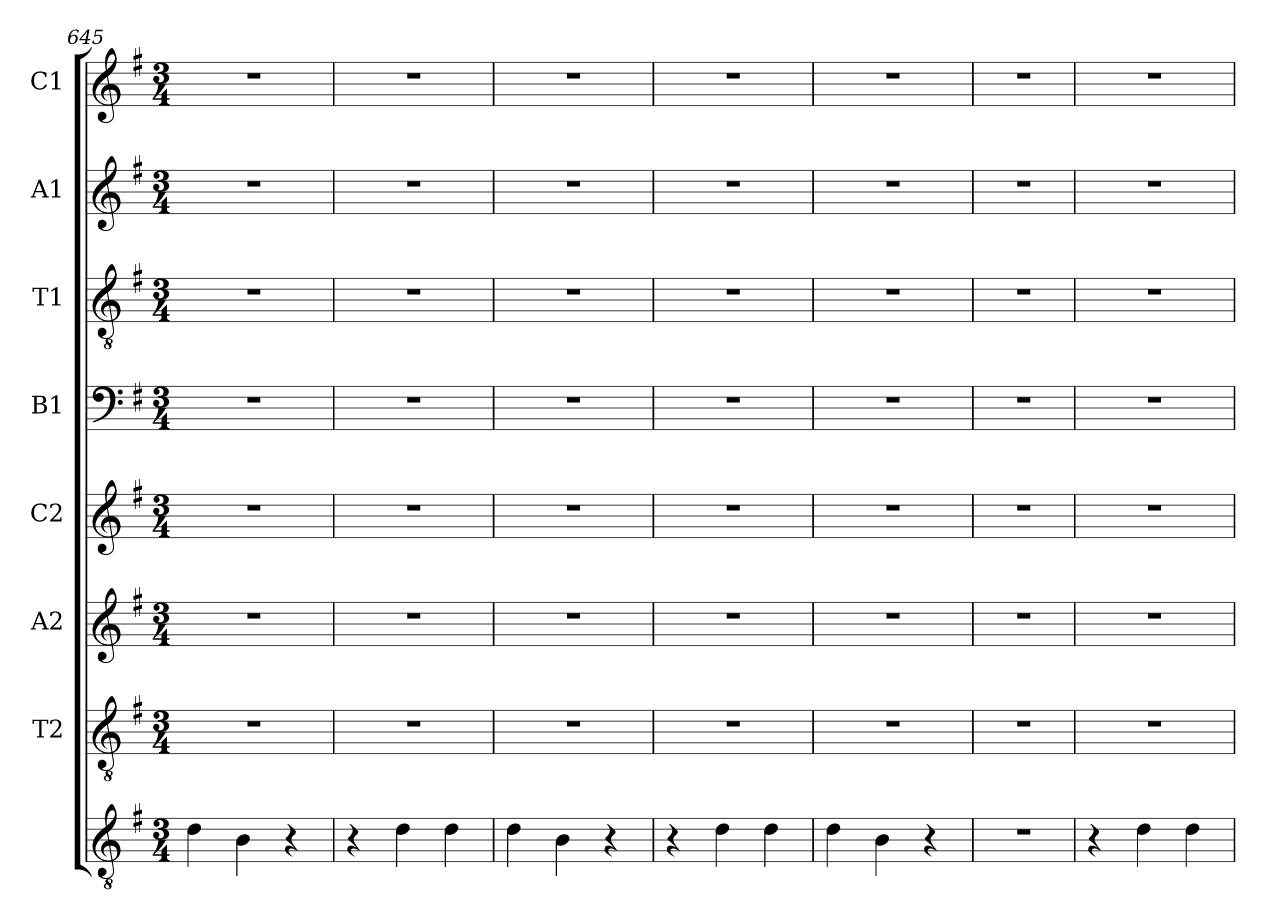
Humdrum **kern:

**kern	**kern	**kern	**kern	**kern	**kern	**kern	**kern
*part8	*part7	*part6	*part5	*part4	*part3	*part2	*part1
*staff8	*staff7	*staff6	*staff5	*staff4	*staff3	*staff2	*staff1
*	*I"T2	*I"A2	*I"C2	*I"B1	*I"T1	*I"A1	*I"C1
*	*I'T2	*I'A2	*I'C2	*I'B1	*I'T1	*I'A1	*I'C1
*clefGv2	*clefGv2	*clefG2	*clefG2	*clefF4	*clefGv2	*clefG2	*clefG2
*k[f#]	*k[f#]	*k[f#]	*k[f#]	*k[f#]	*k[f#]	*k[f#]	*k[f#]
*G:	*G:	*G:	*G:	*G:	*G:	*G:	*G:
*M3/4	*M3/4	*M3/4	*M3/4	*M3/4	*M3/4	*M3/4	*M3/4
=645	=645	=645	=645	=645	=645	=645	=645
4d\	2.r	2.r	2.r	2.r	2.r	2.r	2.r
4B\	.	.	.	.	.	.	.
4r	.	.	.	.	.	.	.
!!LO:LB:g=z
=646	=646	=646	=646	=646	=646	=646	=646
4r	2.r	2.r	2.r	2.r	2.r	2.r	2.r
4d\	.	.	.	.	.	.	.
4d\	.	.	.	.	.	.	.
=647	=647	=647	=647	=647	=647	=647	=647
4d\	2.r	2.r	2.r	2.r	2.r	2.r	2.r
4B\	.	.	.	.	.	.	.
4r	.	.	.	.	.	.	.
=648	=648	=648	=648	=648	=648	=648	=648
4r	2.r	2.r	2.r	2.r	2.r	2.r	2.r
4d\	.	.	.	.	.	.	.
4d\	.	.	.	.	.	.	.
=649	=649	=649	=649	=649	=649	=649	=649
4d\	2.r	2.r	2.r	2.r	2.r	2.r	2.r
4B\	.	.	.	.	.	.	.
4r	.	.	.	.	.	.	.
=650	=650	=650	=650	=650	=650	=650	=650
!LO:N:vis=1	!	!	!	!	!	!	!
2.r	2.r	2.r	2.r	2.r	2.r	2.r	2.r
=651	=651	=651	=651	=651	=651	=651	=651
4r	2.r	2.r	2.r	2.r	2.r	2.r	2.r
4d\	.	.	.	.	.	.	.
4d\	.	.	.	.	.	.	.
=	=	=	=	=	=	=	=
*-	*-	*-	*-	*-	*-	*-	*-
